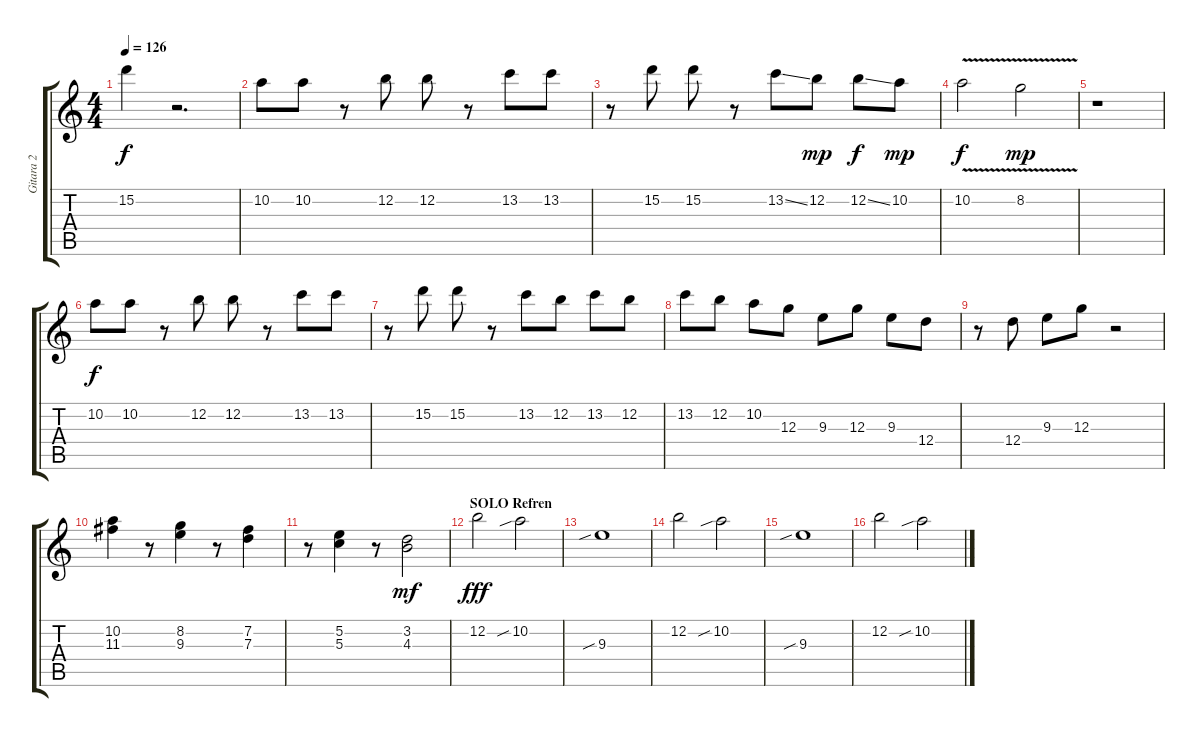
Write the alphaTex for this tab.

\track ("Gitara 2" "Gitara 2") {instrument electricguitarjazz}
\staff {score tabs}
\tuning (E4 B3 G3 D3 A2 E2) {hide}
\ts (4 4)
\tempo 126
\clef g2
\ks c
15.2{t}.4{dy f} r.2{d} |
10.2.8 10.2.8 r.8 12.2.8 12.2.8 r.8 13.2.8 13.2.8 |
r.8 15.2.8 15.2.8 r.8 13.2{ss}.8 12.2.8{dy mp} 12.2{ss}.8{dy f} 10.2.8{dy mp} |
10.2{v}.2{dy f} 8.2{v}.2{dy mp} |
r.1 |
10.2.8{dy f volume 9 instrument electricguitarjazz} 10.2.8 r.8 12.2.8 12.2.8 r.8 13.2.8 13.2.8 |
r.8 15.2.8 15.2.8 r.8 13.2.8 12.2.8 13.2.8 12.2.8 |
13.2.8 12.2.8 10.2.8 12.3.8 9.3.8 12.3.8 9.3.8 12.4.8 |
r.8 12.4.8 9.3.8 12.3.8 r.2 |
(10.2 11.3).4 r.8 (8.2 9.3).4 r.8 (7.2 7.3).4 |
r.8 (5.2 5.3).4 r.8 (3.2 4.3).2{dy mf} |
\section ("" "SOLO Refren")
12.2.2{dy fff volume 9 instrument electricguitarclean} 10.2{sib}.2 |
9.3{sib}.1 |
12.2.2{volume 7 instrument electricguitarclean} 10.2{sib}.2 |
9.3{sib}.1 |
12.2.2{volume 7 instrument electricguitarclean} 10.2{sib}.2
